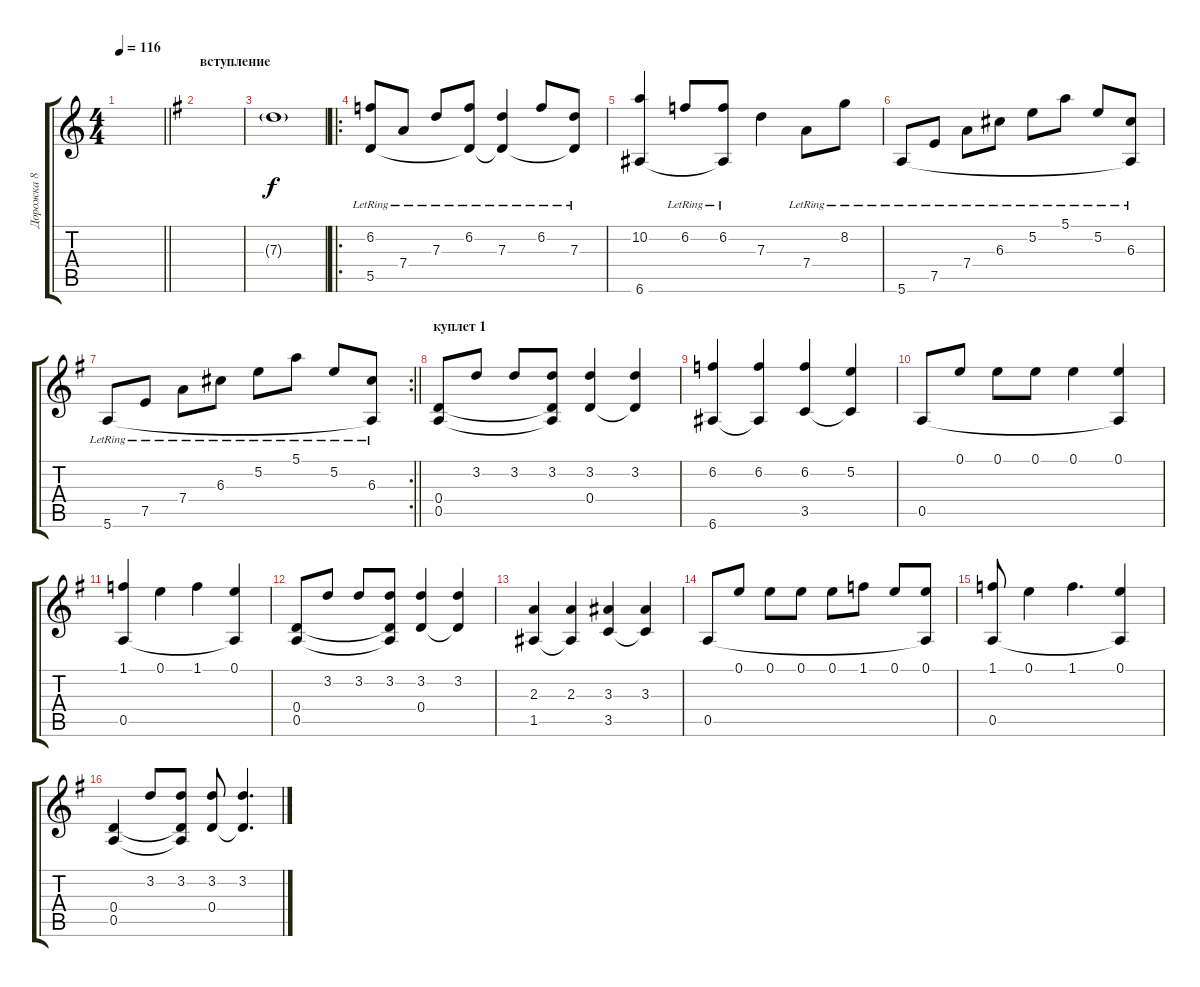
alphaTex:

\track ("Дорожка 8" "Дорожка 8") {instrument acousticguitarsteel}
\staff {score tabs}
\tuning (E4 B3 G3 D3 A2 E2) {hide}
\ts (4 4)
\tempo 116
\clef g2
\barLineRight lightlight
\ks c
|
\section ("" "вступление")
\ks eminor
|
7.3{g}.1 |
\ro
(6.2{lr} 5.5).8{dy f} 7.4{lr}.8 7.3{lr}.8 (6.2{lr} 5.5{t}).8 (7.3{lr} 5.5{t}).4 6.2{lr}.8 (7.3{lr} 5.5{t}).8 |
(10.2 6.6).4 6.2{lr}.8 (6.2{lr} 6.6{t}).8 7.3.4 7.4{lr}.8 8.2{lr}.8 |
5.6{lr}.8 7.5{lr}.8 7.4{lr}.8 6.3{lr}.8 5.2{lr}.8 5.1{lr}.8 5.2{lr}.8 (6.3{lr} 5.6{t}).8 |
\rc 2
\barLineRight lightlight
5.6{lr}.8 7.5{lr}.8 7.4{lr}.8 6.3{lr}.8 5.2{lr}.8 5.1{lr}.8 5.2{lr}.8 (6.3{lr} 5.6{t}).8 |
\section ("" "куплет 1")
(0.4 0.5).8 3.2.8 3.2.8 (3.2 0.4{t} 0.5{t}).8 (3.2 0.4).4 (3.2 0.4{t}).4 |
(6.2 6.6).4 (6.2 6.6{t}).4 (6.2 3.5).4 (5.2 3.5{t}).4 |
0.5.8 0.1.8 0.1.8 0.1.8 0.1.4 (0.1 0.5{t}).4 |
(1.1 0.5).4 0.1.4 1.1.4 (0.1 0.5{t}).4 |
(0.4 0.5).8 3.2.8 3.2.8 (3.2 0.4{t} 0.5{t}).8 (3.2 0.4).4 (3.2 0.4{t}).4 |
(2.3 1.5).4 (2.3 1.5{t}).4 (3.3 3.5).4 (3.3 3.5{t}).4 |
0.5.8 0.1.8 0.1.8 0.1.8 0.1.8 1.1.8 0.1.8 (0.1 0.5{t}).8 |
(1.1 0.5).8 0.1.4 1.1.4{d} (0.1 0.5{t}).4 |
(0.4 0.5).4 3.2.8 (3.2 0.4{t} 0.5{t}).8 (3.2 0.4).8 (3.2 0.4{t}).4{d}
